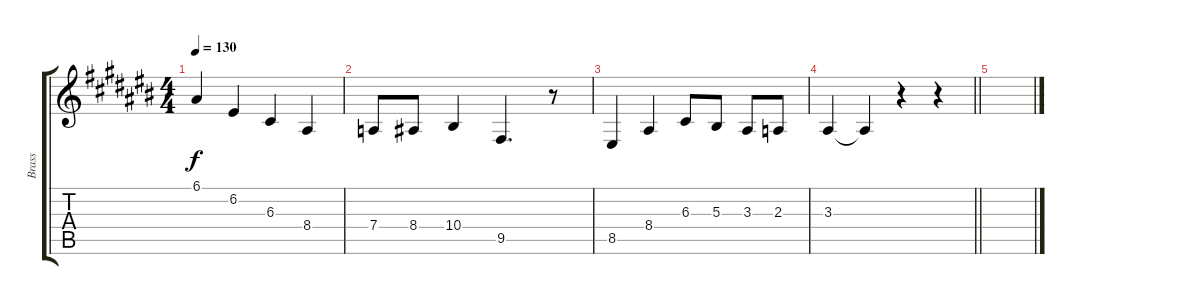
\track ("Brass" "Brass") {instrument frenchhorn}
\staff {score tabs}
\tuning (E4 B3 G3 D3 A2 E2) {hide}
\ts (4 4)
\tempo 130
\clef g2
\ks a#minor
6.1.4{dy f} 6.2.4 6.3.4 8.4.4 |
7.4.8 8.4.8 10.4.4 9.5.4{d} r.8 |
8.5.4 8.4.4 6.3.8 5.3.8 3.3.8 2.3.8 |
\barLineRight lightlight
3.3.4 3.3{t}.4 r.4 r.4 |
\section ("" "")
